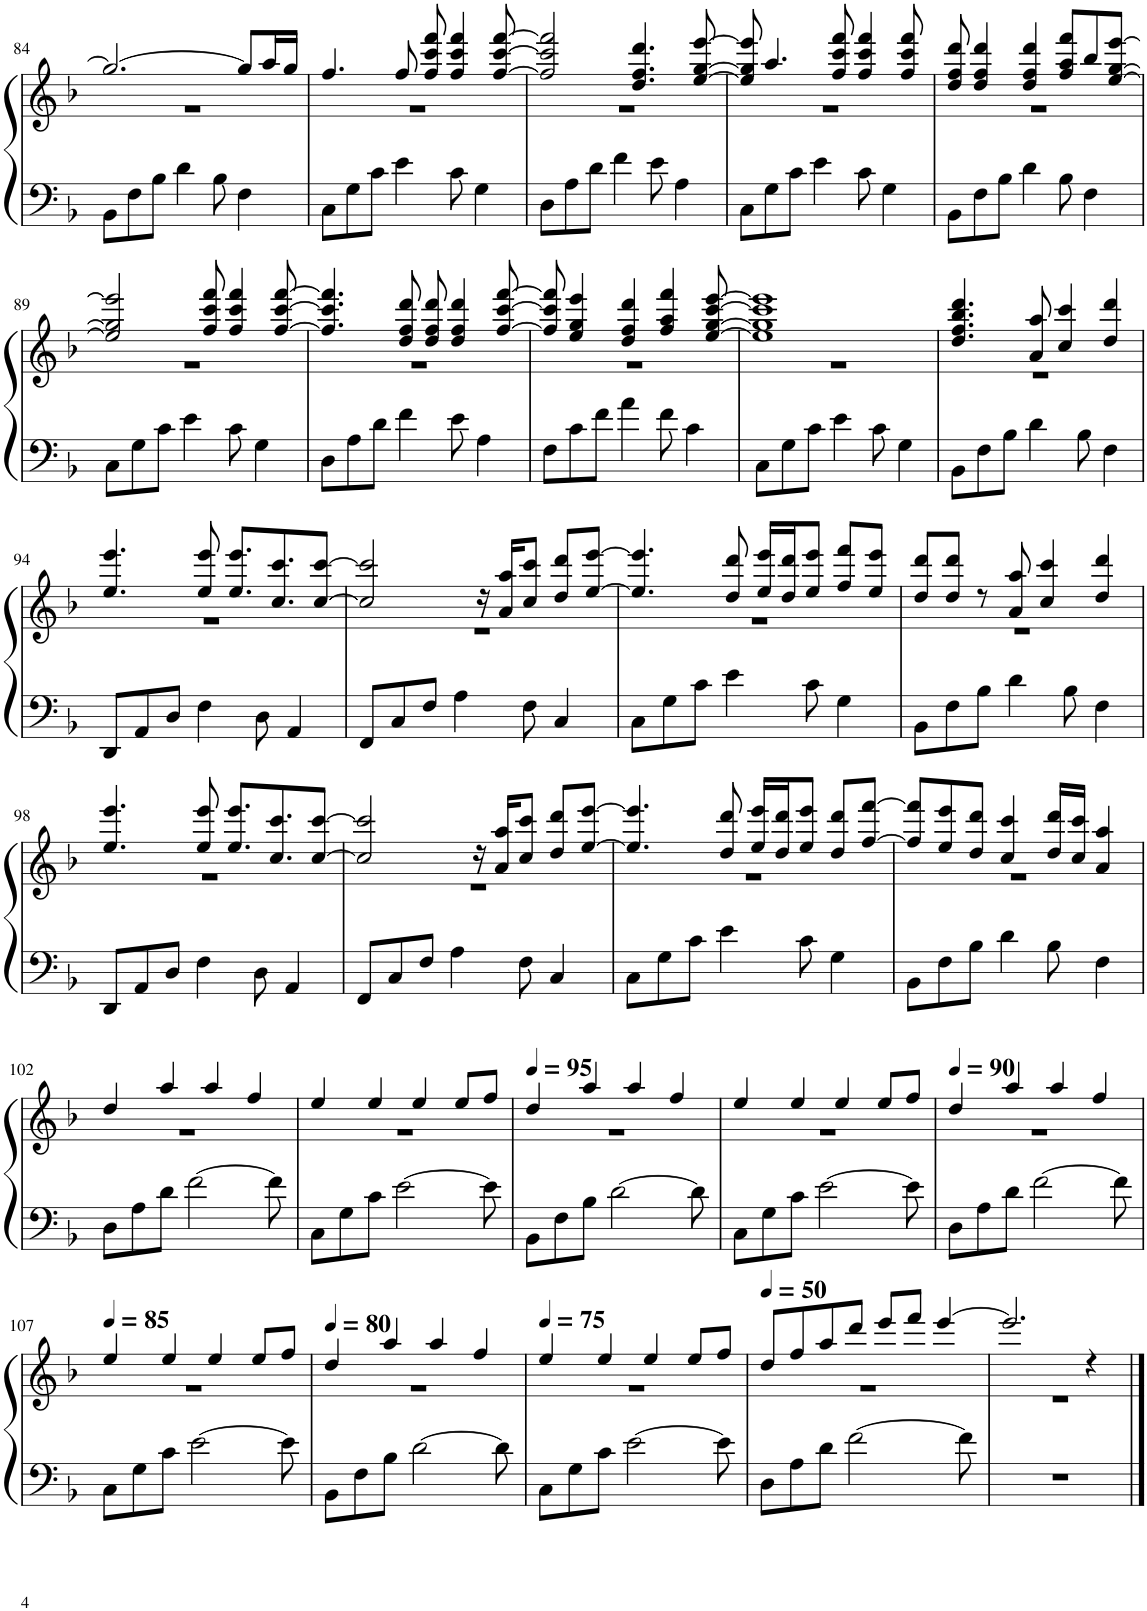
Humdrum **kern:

**kern	**kern
*part1	*part1
*staff2	*staff1
*I"Piano	*
*I'Pia.	*
!!LO:PB:g=z
*clefF4	*clefG2
*k[b-]	*k[b-]
*M4/4	*M4/4
=84	=84
*	*^
8BB-\L	2.gg/_	1r
8F\	.	.
8B-\J	.	.
4d\	.	.
8B-\	.	.
4F\	8gg/L]	.
.	16aa/L	.
.	16gg/JJ	.
=85	=85	=85
8C\L	4.ff/	1r
8G\	.	.
8c\J	.	.
4e\	8ff/	.
.	8ff/ 8ccc/ 8fff/	.
8c\	4ff/ 4ccc/ 4fff/	.
4G\	.	.
.	[8ff/ [8ccc/ [8fff/	.
=86	=86	=86
8D\L	2ff/] 2ccc/] 2fff/]	1r
8A\	.	.
8d\J	.	.
4f\	.	.
.	4.dd/ 4.ff/ 4.ddd/	.
8e\	.	.
4A\	.	.
.	[8ee/ [8gg/ [8eee/	.
=87	=87	=87
8C\L	8ee/] 8gg/] 8eee/]	1r
8G\	4.aa/	.
8c\J	.	.
4e\	.	.
.	8ff/ 8ccc/ 8fff/	.
8c\	4ff/ 4ccc/ 4fff/	.
4G\	.	.
.	8ff/ 8ccc/ 8fff/	.
=88	=88	=88
8BB-\L	8dd/ 8ff/ 8ddd/	1r
8F\	4dd/ 4ff/ 4ddd/	.
8B-\J	.	.
4d\	4dd/ 4ff/ 4ddd/	.
8B-\	8ff/ 8aa/ 8fff/L	.
4F\	8bb-/	.
.	[8ee/ [8gg/ [8eee/J	.
!!LO:LB:g=z	!!
=89	=89	=89
8C\L	2ee/] 2gg/] 2eee/]	1r
8G\	.	.
8c\J	.	.
4e\	.	.
.	8ff/ 8ccc/ 8fff/	.
8c\	4ff/ 4ccc/ 4fff/	.
4G\	.	.
.	[8ff/ [8ccc/ [8fff/	.
=90	=90	=90
8D\L	4.ff/] 4.ccc/] 4.fff/]	1r
8A\	.	.
8d\J	.	.
4f\	8dd/ 8ff/ 8ddd/	.
.	8dd/ 8ff/ 8ddd/	.
8e\	4dd/ 4ff/ 4ddd/	.
4A\	.	.
.	[8ff/ [8ccc/ [8fff/	.
=91	=91	=91
8F\L	8ff/] 8ccc/] 8fff/]	1r
8c\	4ee/ 4gg/ 4eee/	.
8f\J	.	.
4a\	4dd/ 4ff/ 4ddd/	.
8f\	4ff/ 4aa/ 4fff/	.
4c\	.	.
.	[8ee/ [8gg/ [8ccc/ [8eee/	.
=92	=92	=92
8C\L	1ee] 1gg] 1ccc] 1eee]	1r
8G\	.	.
8c\J	.	.
4e\	.	.
8c\	.	.
4G\	.	.
=93	=93	=93
8BB-\L	4.dd/ 4.ff/ 4.bb-/ 4.ddd/	1r
8F\	.	.
8B-\J	.	.
4d\	8a/ 8aa/	.
.	4cc/ 4ccc/	.
8B-\	.	.
4F\	4dd/ 4ddd/	.
!!LO:LB:g=z	!!
=94	=94	=94
8DD/L	4.ee/ 4.eee/	1r
8AA/	.	.
8D/J	.	.
4F\	8ee/ 8eee/	.
.	8.ee/ 8.eee/L	.
8D\	.	.
.	8.cc/ 8.ccc/	.
4AA/	.	.
.	[8cc/ [8ccc/J	.
=95	=95	=95
8FF/L	2cc/] 2ccc/]	1r
8C/	.	.
8F/J	.	.
4A\	.	.
.	16r	.
.	16a/ 16aa/KL	.
8F\	8cc/ 8ccc/J	.
4C/	8dd/ 8ddd/L	.
.	[8ee/ [8eee/J	.
=96	=96	=96
8C\L	4.ee/] 4.eee/]	1r
8G\	.	.
8c\J	.	.
4e\	8dd/ 8ddd/	.
.	16ee/ 16eee/LL	.
.	16dd/ 16ddd/J	.
8c\	8ee/ 8eee/J	.
4G\	8ff/ 8fff/L	.
.	8ee/ 8eee/J	.
=97	=97	=97
8BB-\L	8dd/ 8ddd/L	1r
8F\	8dd/ 8ddd/J	.
8B-\J	8r	.
4d\	8a/ 8aa/	.
.	4cc/ 4ccc/	.
8B-\	.	.
4F\	4dd/ 4ddd/	.
!!LO:LB:g=z	!!
=98	=98	=98
8DD/L	4.ee/ 4.eee/	1r
8AA/	.	.
8D/J	.	.
4F\	8ee/ 8eee/	.
.	8.ee/ 8.eee/L	.
8D\	.	.
.	8.cc/ 8.ccc/	.
4AA/	.	.
.	[8cc/ [8ccc/J	.
=99	=99	=99
8FF/L	2cc/] 2ccc/]	1r
8C/	.	.
8F/J	.	.
4A\	.	.
.	16r	.
.	16a/ 16aa/KL	.
8F\	8cc/ 8ccc/J	.
4C/	8dd/ 8ddd/L	.
.	[8ee/ [8eee/J	.
=100	=100	=100
8C\L	4.ee/] 4.eee/]	1r
8G\	.	.
8c\J	.	.
4e\	8dd/ 8ddd/	.
.	16ee/ 16eee/LL	.
.	16dd/ 16ddd/J	.
8c\	8ee/ 8eee/J	.
4G\	8dd/ 8ddd/L	.
.	[8ff/ [8fff/J	.
=101	=101	=101
8BB-\L	8ff/] 8fff/]L	1r
8F\	8ee/ 8eee/	.
8B-\J	8dd/ 8ddd/J	.
4d\	4cc/ 4ccc/	.
8B-\	16dd/ 16ddd/LL	.
.	16cc/ 16ccc/JJ	.
4F\	4a/ 4aa/	.
!!LO:LB:g=z	!!
=102	=102	=102
8D\L	4dd/	1r
8A\	.	.
8d\J	4aa/	.
[2f\	.	.
.	4aa/	.
.	4ff/	.
8f\]	.	.
=103	=103	=103
8C\L	4ee/	1r
8G\	.	.
8c\J	4ee/	.
[2e\	.	.
.	4ee/	.
.	8ee/L	.
8e\]	8ff/J	.
=104	=104	=104
*	*MM95	*
8BB-\L	4dd/	1r
8F\	.	.
8B-\J	4aa/	.
[2d\	.	.
.	4aa/	.
.	4ff/	.
8d\]	.	.
=105	=105	=105
8C\L	4ee/	1r
8G\	.	.
8c\J	4ee/	.
[2e\	.	.
.	4ee/	.
.	8ee/L	.
8e\]	8ff/J	.
=106	=106	=106
*	*MM90	*
8D\L	4dd/	1r
8A\	.	.
8d\J	4aa/	.
[2f\	.	.
.	4aa/	.
.	4ff/	.
8f\]	.	.
!!LO:LB:g=z	!!
=107	=107	=107
*	*MM85	*
8C\L	4ee/	1r
8G\	.	.
8c\J	4ee/	.
[2e\	.	.
.	4ee/	.
.	8ee/L	.
8e\]	8ff/J	.
=108	=108	=108
*	*MM80	*
8BB-\L	4dd/	1r
8F\	.	.
8B-\J	4aa/	.
[2d\	.	.
.	4aa/	.
.	4ff/	.
8d\]	.	.
=109	=109	=109
*	*MM75	*
8C\L	4ee/	1r
8G\	.	.
8c\J	4ee/	.
[2e\	.	.
.	4ee/	.
.	8ee/L	.
8e\]	8ff/J	.
=110	=110	=110
*	*MM50	*
8D\L	8dd/L	1r
8A\	8ff/	.
8d\J	8aa/	.
[2f\	8ddd/J	.
.	8eee/L	.
.	8fff/J	.
.	[4eee/	.
8f\]	.	.
=111	=111	=111
1r	2.eee/]	1r
.	4r	.
*	*v	*v
==	==
*-	*-
